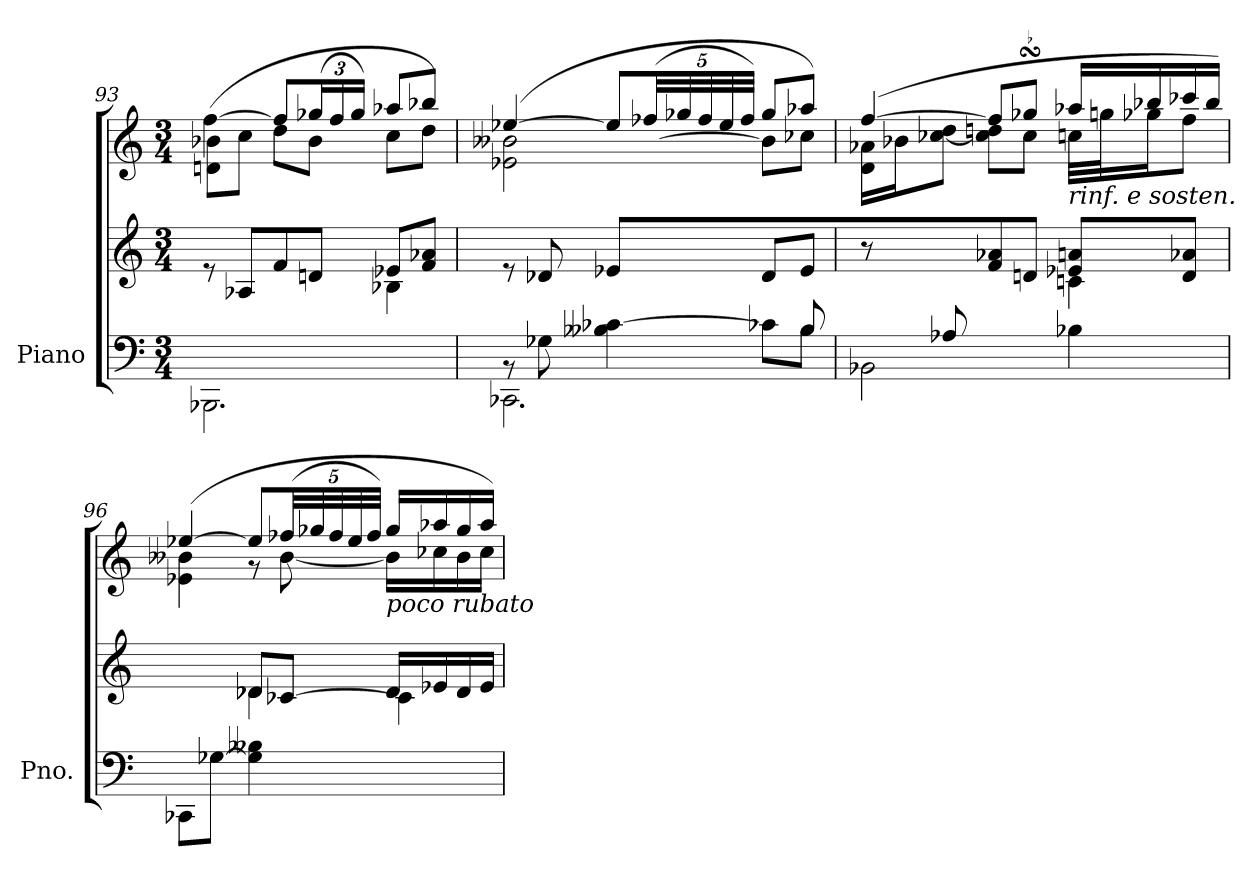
**kern	**kern	**kern
*part1	*part1	*part1
*staff3	*staff2	*staff1
*I"Piano	*	*
*I'Pno.	*	*
!!LO:LB:g=z
*clefF4	*clefG2	*clefG2
*k[]	*k[]	*k[]
*M3/4	*M3/4	*M3/4
=93	=93	=93
*^	*^	*^
2.BBB-X\	2.ryy	8re	2ryy	([4ff\	8dn\ 8b-X\L
.	.	8A-X/L	.	.	8cc\J
.	.	8f/	.	8ff/L]	8dd\L
*	*	*	*	*Xbrackettup	*
.	.	8dn/J	.	(24gg-X/L	8b-\J
.	.	.	.	24ff/	.
.	.	.	.	24gg-/JJ)	.
.	.	8e-X/L	4B-X\	8aa-X/L	8cc\L
.	.	8f/ 8a-X/J	.	8bb-X/J)	8dd\J
=94	=94	=94	=94	=94	=94
*	*^	*	*	*	*^
2.CC-X\	2ryy	8rBB	8re	2ryy	([4ee-X/	2e-X\ 2b--X\	4.ryy
.	.	8G-X\	8d-X/	.	.	.	.
.	.	4B--X\ [4c-X\	8e-X/L	.	8ee-/L]	.	.
.	.	.	4.ryy	.	(40ff-X/LL	.	[8b-X\J
.	.	.	.	.	40gg-X/	.	.
.	.	.	.	.	40ff-/	.	.
.	.	.	.	.	40ee-/	.	.
.	.	.	.	.	40ff-/JJJ)	.	.
.	8ryy	8c-X\L]	.	8d-/L	8gg-/L	4ryy	8b-\L]
.	8B--/	8B--\J	.	8e-/J	8aa-X/J)	.	8cc-X\J
*	*	*	*	*	*	*v	*v
=95	=95	=95	=95	=95	=95	=95
2BB-X\	8ryy	2ryy	8r	2ryy	([4ff/	16d\ 16a-X\LL
.	.	.	.	.	.	16b-X\J
.	8A-X/L	.	8ryy	.	.	[8cc-X\ 8dd\J
.	2ryy	.	8f/ 8a-X/	.	8ff/L]	8cc-\] 8ddn\L
.	.	.	8dn/J	.	8gg-XsSSs/J	8cc-\J
!	!	!	!	!	!LO:TX:b:i:t=rinf. e sosten.	!
4B-X\	.	4ryy	8e-X/ 8an/L	4cn\	16aa-X/LL	32ccn\LLL
.	.	.	.	.	.	32ggn\J
.	.	.	.	.	16bb-X/	16gg-X\J
.	.	.	8d/ 8a-X/J	.	16ccc-X/	8ff\J
.	.	.	.	.	16bb-/JJ)	.
*	*v	*v	*	*	*	*
=96	=96	=96	=96	=96	=96
*	*	*	*^	*	*
8CC-X\L	4ryy	4ryy	2ryy	4ryy	([4ee-X/	4e-X\ 4b--X\
[8G-X\J	.	.	.	.	.	.
4ryy	4G-\] 4B--X\	8d-X/L	.	4d-X\	8ee-/L]	8r
.	.	[8c-X/J	.	.	(40ff-X/LL	[8b--\
.	.	.	.	.	40gg-X/	.
.	.	.	.	.	40ff-/	.
.	.	.	.	.	40ee-/	.
.	.	.	.	.	40ff-/JJJ)	.
!	!	!	!	!	!LO:TX:b:i:t=poco rubato	!
4ryy	4ryy	4ryy	16d-/LL	4c-\]	16gg-/LL	16b--\LL]
.	.	.	16e-X/	.	16aa-X/	16cc-X\
.	.	.	16d-/	.	16gg-/	16b--\
.	.	.	16e-/JJ	.	16aa-/JJ)	16cc-\JJ
*v	*v	*	*	*	*	*
*	*v	*v	*v	*	*
*	*	*v	*v
=	=	=
*-	*-	*-
